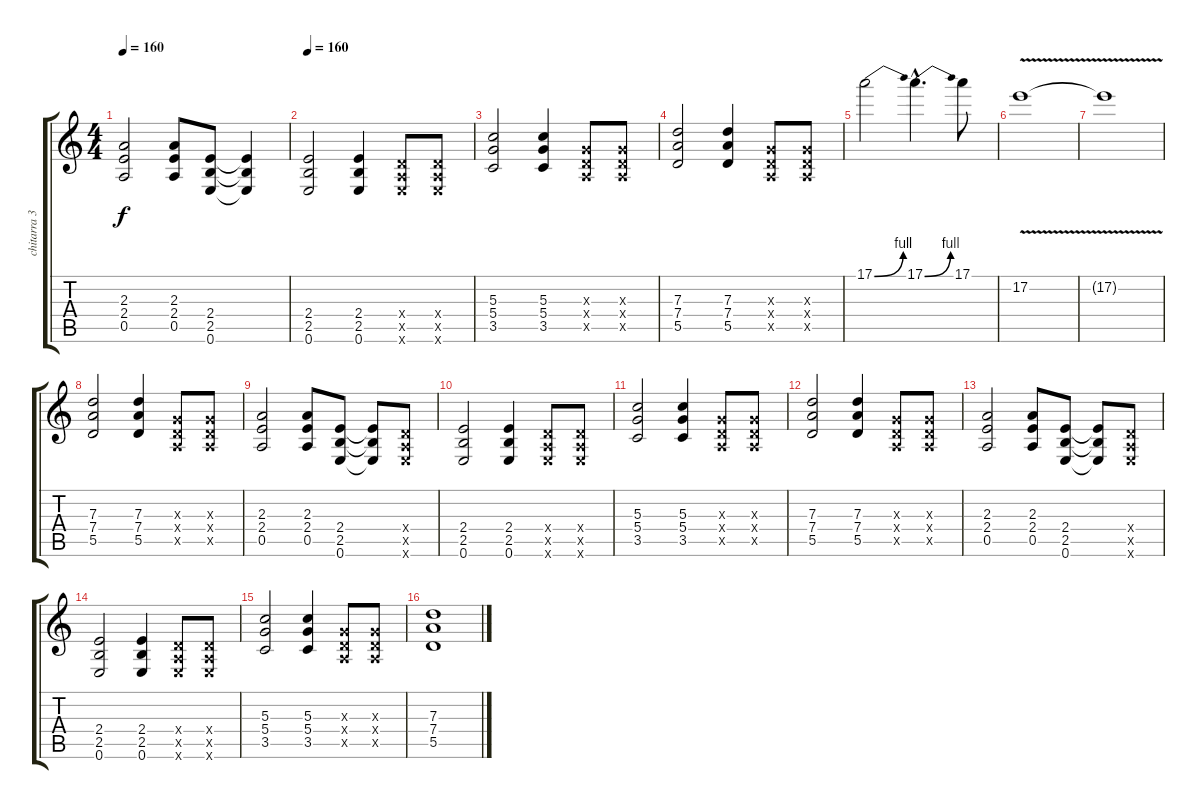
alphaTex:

\track ("chitarra 3" "chitarra 3") {instrument overdrivenguitar}
\staff {score tabs}
\tuning (E4 B3 G3 D3 A2 E2) {hide}
\ts (4 4)
\tempo 160
\clef g2
\ks c
(2.3 2.4 0.5).2{dy f} (2.3 2.4 0.5).8 (2.4 2.5 0.6).8 (2.4{t} 2.5{t} 0.6{t}).4 |
\tempo 160
(2.4 2.5 0.6).2{volume 12 balance 16 instrument distortionguitar} (2.4 2.5 0.6).4 (0.4{x} 0.5{x} 0.6{x}).8 (0.4{x} 0.5{x} 0.6{x}).8 |
(5.3 5.4 3.5).2 (5.3 5.4 3.5).4 (0.3{x} 0.4{x} 0.5{x}).8 (0.3{x} 0.4{x} 0.5{x}).8 |
(7.3 7.4 5.5).2 (7.3 7.4 5.5).4 (0.3{x} 0.4{x} 0.5{x}).8 (0.3{x} 0.4{x} 0.5{x}).8 |
17.1{be (bend 0 0 60 4)}.2 17.1{be (bend 0 0 60 4) hac}.4{d} 17.1.8 |
17.2{v}.1 |
17.2{t}.1 |
(7.3 7.4 5.5).2 (7.3 7.4 5.5).4 (0.3{x} 0.4{x} 0.5{x}).8 (0.3{x} 0.4{x} 0.5{x}).8 |
(2.3 2.4 0.5).2 (2.3 2.4 0.5).8 (2.4 2.5 0.6).8 (2.4{t} 2.5{t} 0.6{t}).8 (0.4{x} 0.5{x} 0.6{x}).8 |
(2.4 2.5 0.6).2 (2.4 2.5 0.6).4 (0.4{x} 0.5{x} 0.6{x}).8 (0.4{x} 0.5{x} 0.6{x}).8 |
(5.3 5.4 3.5).2 (5.3 5.4 3.5).4 (0.3{x} 0.4{x} 0.5{x}).8 (0.3{x} 0.4{x} 0.5{x}).8 |
(7.3 7.4 5.5).2 (7.3 7.4 5.5).4 (0.3{x} 0.4{x} 0.5{x}).8 (0.3{x} 0.4{x} 0.5{x}).8 |
(2.3 2.4 0.5).2 (2.3 2.4 0.5).8 (2.4 2.5 0.6).8 (2.4{t} 2.5{t} 0.6{t}).8 (0.4{x} 0.5{x} 0.6{x}).8 |
(2.4 2.5 0.6).2 (2.4 2.5 0.6).4 (0.4{x} 0.5{x} 0.6{x}).8 (0.4{x} 0.5{x} 0.6{x}).8 |
(5.3 5.4 3.5).2 (5.3 5.4 3.5).4 (0.3{x} 0.4{x} 0.5{x}).8 (0.3{x} 0.4{x} 0.5{x}).8 |
(7.3 7.4 5.5).1{volume 5}
